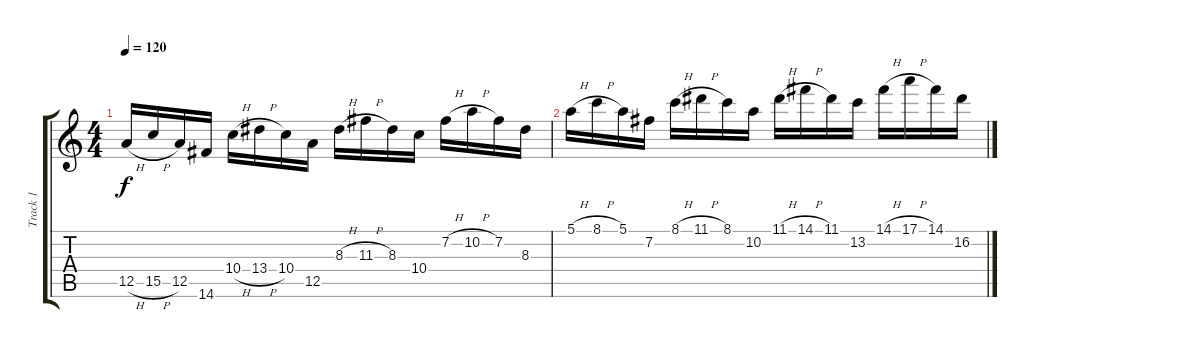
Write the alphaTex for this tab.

\track ("Track 1" "Track 1") {instrument acousticguitarsteel}
\staff {score tabs}
\tuning (E4 B3 G3 D3 A2 E2) {hide}
\ts (4 4)
\tempo 120
\clef g2
\ks c
12.5{h}.16{dy f instrument acousticguitarsteel} 15.5{h}.16 12.5.16 14.6.16 10.4{h}.16 13.4{h}.16 10.4.16 12.5.16 8.3{h}.16 11.3{h}.16 8.3.16 10.4.16 7.2{h}.16 10.2{h}.16 7.2.16 8.3.16 |
5.1{h}.16 8.1{h}.16 5.1.16 7.2.16 8.1{h}.16 11.1{h}.16 8.1.16 10.2.16 11.1{h}.16 14.1{h}.16 11.1.16 13.2.16 14.1{h}.16 17.1{h}.16 14.1.16 16.2.16
